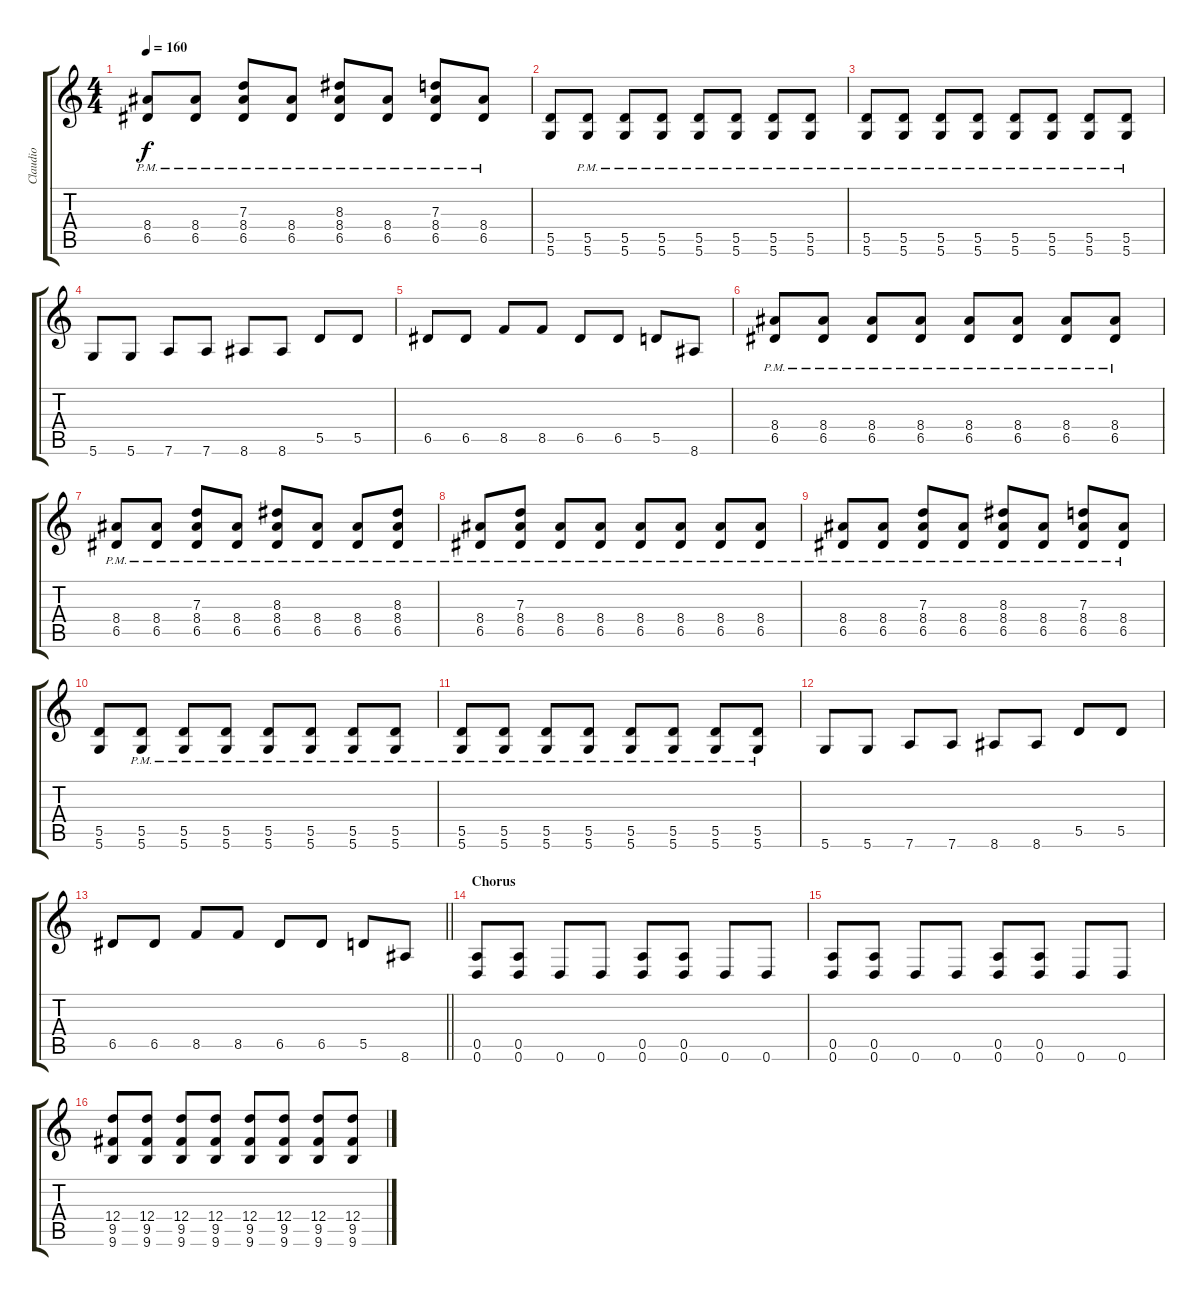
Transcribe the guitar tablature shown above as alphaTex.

\track ("Claudio" "Claudio") {instrument overdrivenguitar}
\staff {score tabs}
\tuning (E4 B3 G3 D3 A2 D2) {hide}
\ts (4 4)
\tempo 160
\clef g2
\ks c
(8.4{pm} 6.5{pm}).8{dy f} (8.4{pm} 6.5{pm}).8 (7.3 8.4{pm} 6.5{pm}).8 (8.4{pm} 6.5{pm}).8 (8.3 8.4{pm} 6.5{pm}).8 (8.4{pm} 6.5{pm}).8 (7.3 8.4{pm} 6.5{pm}).8 (8.4{pm} 6.5{pm}).8 |
(5.5 5.6).8 (5.5{pm} 5.6{pm}).8 (5.5{pm} 5.6{pm}).8 (5.5{pm} 5.6{pm}).8 (5.5{pm} 5.6{pm}).8 (5.5{pm} 5.6{pm}).8 (5.5{pm} 5.6{pm}).8 (5.5{pm} 5.6{pm}).8 |
(5.5{pm} 5.6{pm}).8 (5.5{pm} 5.6{pm}).8 (5.5{pm} 5.6{pm}).8 (5.5{pm} 5.6{pm}).8 (5.5{pm} 5.6{pm}).8 (5.5{pm} 5.6{pm}).8 (5.5{pm} 5.6{pm}).8 (5.5{pm} 5.6{pm}).8 |
5.6.8 5.6.8 7.6.8 7.6.8 8.6.8 8.6.8 5.5.8 5.5.8 |
6.5.8 6.5.8 8.5.8 8.5.8 6.5.8 6.5.8 5.5.8 8.6.8 |
(8.4{pm} 6.5{pm}).8{instrument overdrivenguitar} (8.4{pm} 6.5{pm}).8 (8.4{pm} 6.5{pm}).8 (8.4{pm} 6.5{pm}).8 (8.4{pm} 6.5{pm}).8 (8.4{pm} 6.5{pm}).8 (8.4{pm} 6.5{pm}).8 (8.4{pm} 6.5{pm}).8 |
(8.4{pm} 6.5{pm}).8 (8.4{pm} 6.5{pm}).8 (7.3 8.4{pm} 6.5{pm}).8 (8.4{pm} 6.5{pm}).8 (8.3 8.4{pm} 6.5{pm}).8 (8.4{pm} 6.5{pm}).8 (8.4{pm} 6.5{pm}).8 (8.3 8.4{pm} 6.5{pm}).8 |
(8.4{pm} 6.5{pm}).8 (7.3 8.4{pm} 6.5{pm}).8 (8.4{pm} 6.5{pm}).8 (8.4{pm} 6.5{pm}).8 (8.4{pm} 6.5{pm}).8 (8.4{pm} 6.5{pm}).8 (8.4{pm} 6.5{pm}).8 (8.4{pm} 6.5{pm}).8 |
(8.4{pm} 6.5{pm}).8 (8.4{pm} 6.5{pm}).8 (7.3 8.4{pm} 6.5{pm}).8 (8.4{pm} 6.5{pm}).8 (8.3 8.4{pm} 6.5{pm}).8 (8.4{pm} 6.5{pm}).8 (7.3 8.4{pm} 6.5{pm}).8 (8.4{pm} 6.5{pm}).8 |
(5.5 5.6).8 (5.5{pm} 5.6{pm}).8 (5.5{pm} 5.6{pm}).8 (5.5{pm} 5.6{pm}).8 (5.5{pm} 5.6{pm}).8 (5.5{pm} 5.6{pm}).8 (5.5{pm} 5.6{pm}).8 (5.5{pm} 5.6{pm}).8 |
(5.5{pm} 5.6{pm}).8 (5.5{pm} 5.6{pm}).8 (5.5{pm} 5.6{pm}).8 (5.5{pm} 5.6{pm}).8 (5.5{pm} 5.6{pm}).8 (5.5{pm} 5.6{pm}).8 (5.5{pm} 5.6{pm}).8 (5.5{pm} 5.6{pm}).8 |
5.6.8 5.6.8 7.6.8 7.6.8 8.6.8 8.6.8 5.5.8 5.5.8 |
\barLineRight lightlight
6.5.8 6.5.8 8.5.8 8.5.8 6.5.8 6.5.8 5.5.8 8.6.8 |
\section ("" "Chorus")
(0.5 0.6).8 (0.5 0.6).8 0.6.8 0.6.8 (0.5 0.6).8 (0.5 0.6).8 0.6.8 0.6.8 |
(0.5 0.6).8 (0.5 0.6).8 0.6.8 0.6.8 (0.5 0.6).8 (0.5 0.6).8 0.6.8 0.6.8 |
(12.4 9.5 9.6).8 (12.4 9.5 9.6).8 (12.4 9.5 9.6).8 (12.4 9.5 9.6).8 (12.4 9.5 9.6).8 (12.4 9.5 9.6).8 (12.4 9.5 9.6).8 (12.4 9.5 9.6).8
